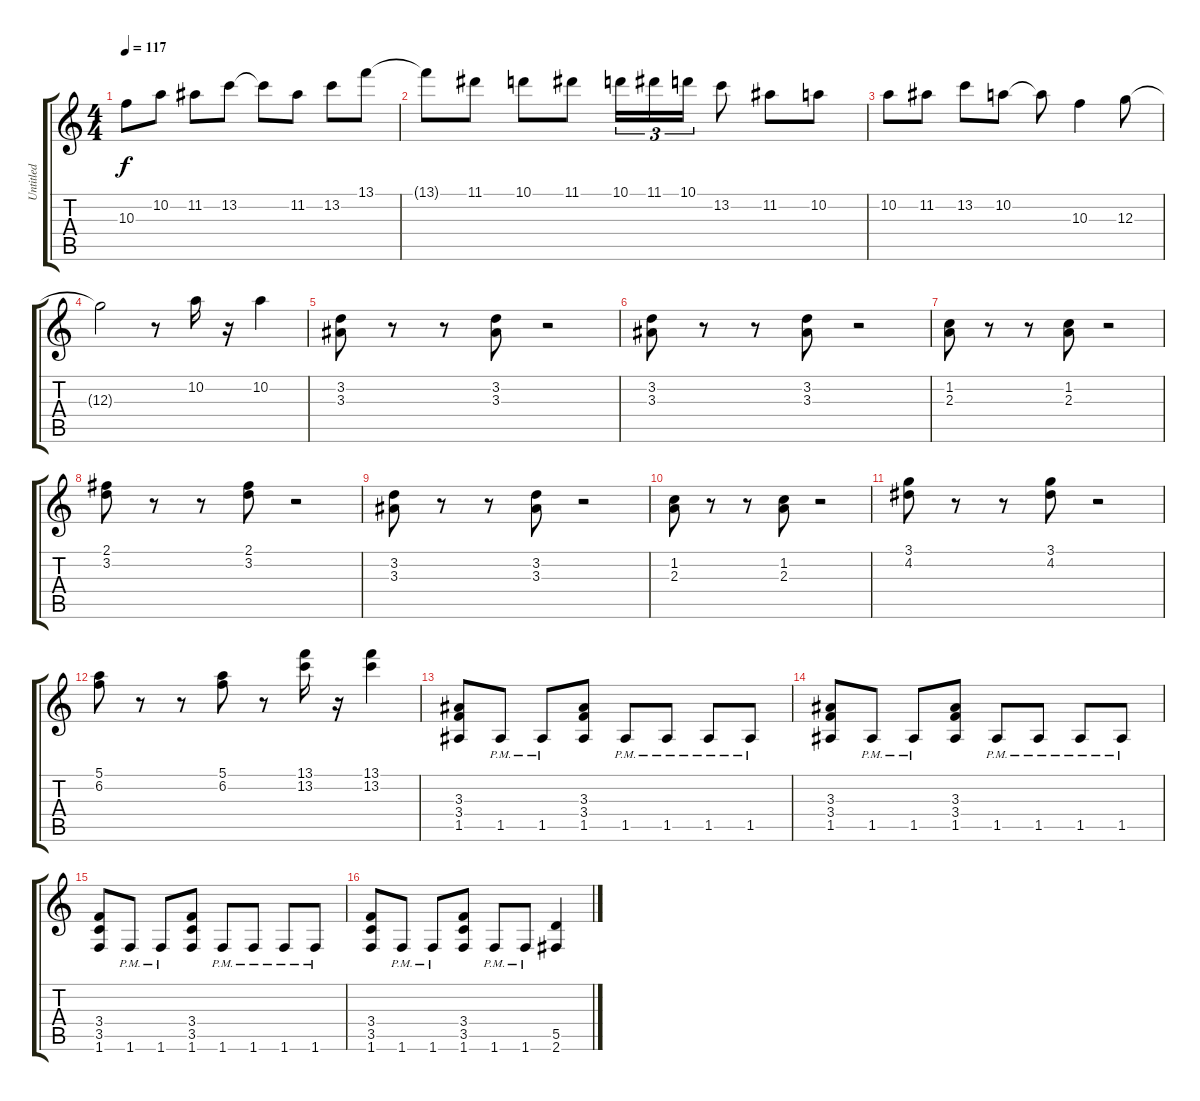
\track ("Untitled" "Untitled") {instrument distortionguitar}
\staff {score tabs}
\tuning (E4 B3 G3 D3 A2 E2) {hide}
\ts (4 4)
\tempo 117
\clef g2
\ks c
10.3.8{dy f instrument distortionguitar} 10.2.8 11.2.8 13.2.8 13.2{t}.8 11.2.8 13.2.8 13.1.8 |
13.1{t}.8 11.1.8 10.1.8 11.1.8 10.1.16{tu (3 2)} 11.1.16{tu (3 2)} 10.1.16{tu (3 2)} 13.2.8 11.2.8 10.2.8 |
10.2.8 11.2.8 13.2.8 10.2.8 10.2{t}.8 10.3.4 12.3.8 |
12.3{t}.2 r.8 10.2.16 r.16 10.2.4 |
(3.2 3.3).8 r.8 r.8 (3.2 3.3).8 r.2 |
(3.2 3.3).8 r.8 r.8 (3.2 3.3).8 r.2 |
(1.2 2.3).8 r.8 r.8 (1.2 2.3).8 r.2 |
(2.1 3.2).8 r.8 r.8 (2.1 3.2).8 r.2 |
(3.2 3.3).8 r.8 r.8 (3.2 3.3).8 r.2 |
(1.2 2.3).8 r.8 r.8 (1.2 2.3).8 r.2 |
(3.1 4.2).8 r.8 r.8 (3.1 4.2).8 r.2 |
(5.1 6.2).8 r.8 r.8 (5.1 6.2).8 r.8 (13.1 13.2).16 r.16 (13.1 13.2).4 |
(3.3 3.4 1.5).8 1.5{pm}.8 1.5{pm}.8 (3.3 3.4 1.5).8 1.5{pm}.8 1.5{pm}.8 1.5{pm}.8 1.5{pm}.8 |
(3.3 3.4 1.5).8 1.5{pm}.8 1.5{pm}.8 (3.3 3.4 1.5).8 1.5{pm}.8 1.5{pm}.8 1.5{pm}.8 1.5{pm}.8 |
(3.4 3.5 1.6).8 1.6{pm}.8 1.6{pm}.8 (3.4 3.5 1.6).8 1.6{pm}.8 1.6{pm}.8 1.6{pm}.8 1.6{pm}.8 |
(3.4 3.5 1.6).8 1.6{pm}.8 1.6{pm}.8 (3.4 3.5 1.6).8 1.6{pm}.8 1.6{pm}.8 (5.5 2.6).4
